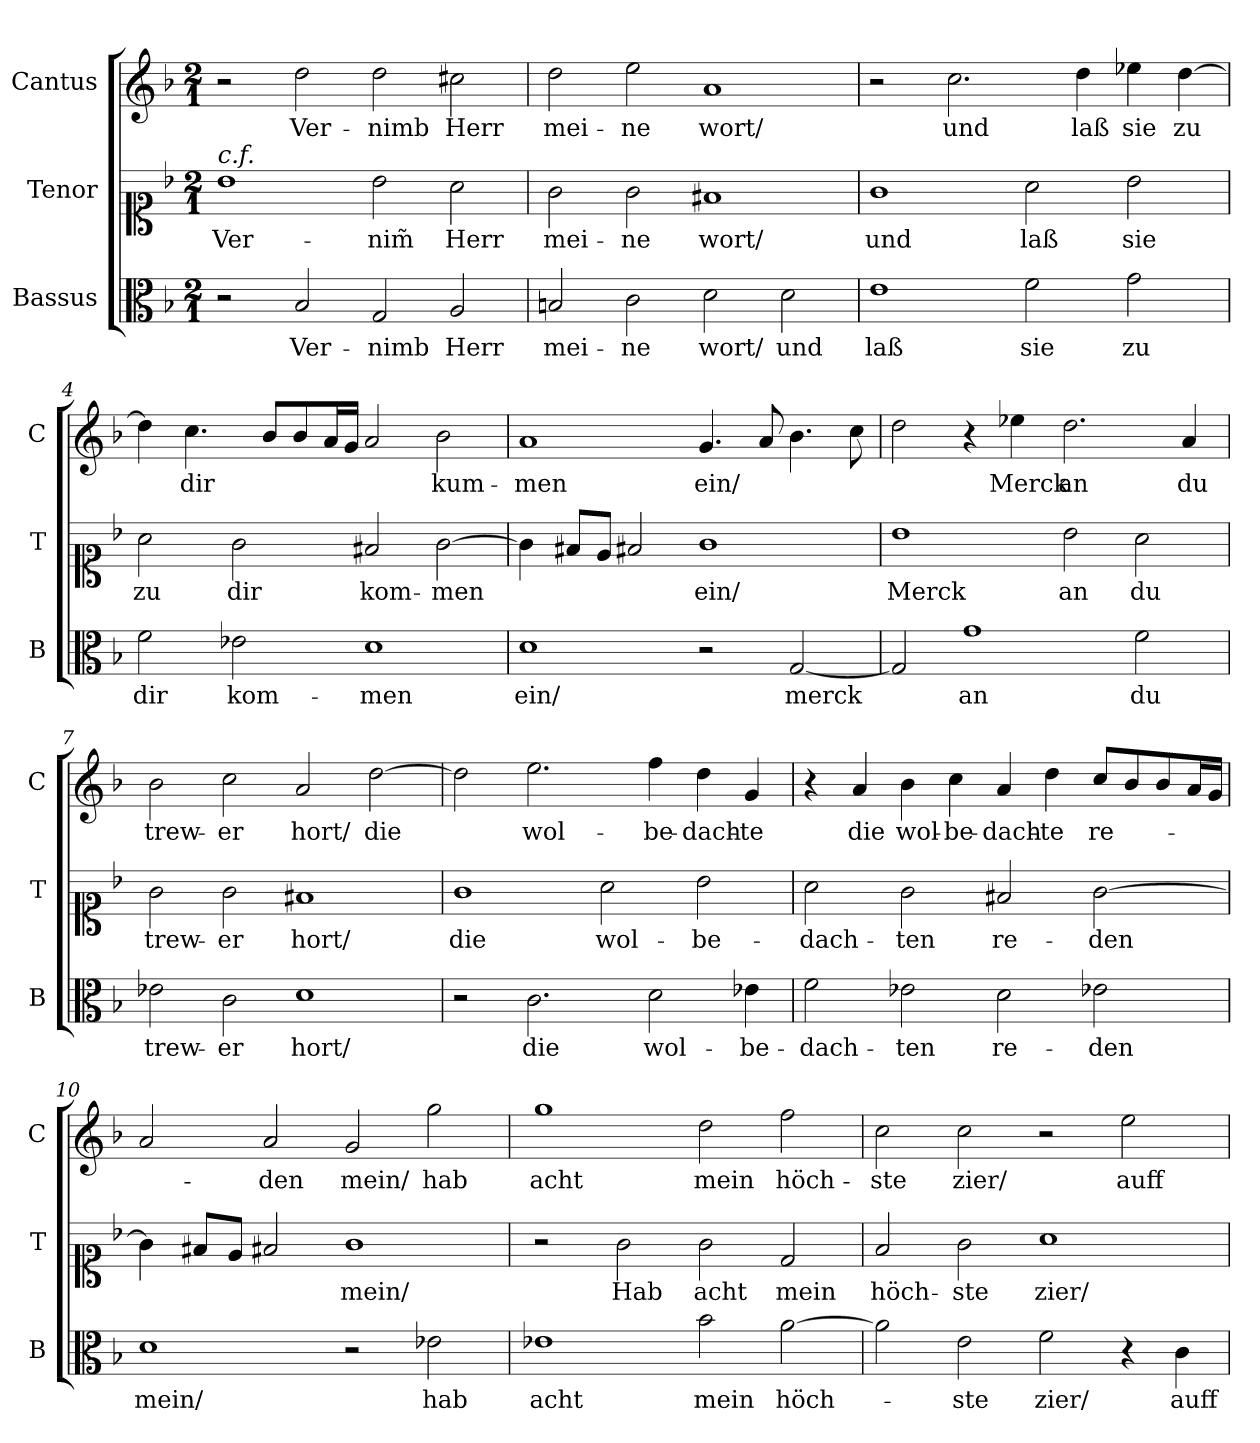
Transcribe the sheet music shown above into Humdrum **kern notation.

**kern	**text	**kern	**text	**kern	**text
*part3	*part3	*part2	*part2	*part1	*part1
*staff3	*staff3	*staff2	*staff2	*staff1	*staff1
*I"Bassus	*	*I"Tenor	*	*I"Cantus	*
*I'B	*	*I'T	*	*I'C	*
*clefC3	*	*clefC1	*	*clefG2	*
*k[b-]	*	*k[b-]	*	*k[b-]	*
*G:dor	*	*G:dor	*	*G:dor	*
*M2/1	*	*M2/1	*	*M2/1	*
*MM180	*	*MM180	*	*MM180	*
=1	=1	=1	=1	=1	=1
!	!	!LO:TX:a:i:t=c.f.	!	!	!
2r	.	1b-	Ver-	2r	.
2B-	Ver-	.	.	2dd	Ver-
2G	-nimb	2b-	-nim̃	2dd	-nimb
2A	Herr	2a	Herr	2cc#X	Herr
=2	=2	=2	=2	=2	=2
2Bn	mei-	2g	mei-	2dd	mei-
2c	-ne	2g	-ne	2ee	-ne
2d	wort/	1f#X	wort/	1a	wort/
2d	und	.	.	.	.
=3	=3	=3	=3	=3	=3
1e	laß	1g	und	2r	.
.	.	.	.	2.cc	und
2f	sie	2a	laß	.	.
.	.	.	.	4dd	laß
2g	zu	2b-	sie	4ee-X	sie
.	.	.	.	[4dd	zu
=4	=4	=4	=4	=4	=4
2f	dir	2a	zu	4dd]	.
.	.	.	.	4.cc	dir
2e-X	kom-	2g	dir	.	.
.	.	.	.	8b-/L	.
.	.	.	.	8b-/	.
.	.	.	.	16a/L	.
.	.	.	.	16g/JJ	.
1d	-men	2f#X	kom-	2a	.
.	.	[2g	-men	2b-	kum-
=5	=5	=5	=5	=5	=5
1d	ein/	4g]	.	1a	-men
.	.	8f#X/L	.	.	.
.	.	8e/J	.	.	.
.	.	2f#X	.	.	.
2r	.	1g	ein/	4.g	ein/
.	.	.	.	8a	.
[2G	merck	.	.	4.b-	.
.	.	.	.	8cc	.
=6	=6	=6	=6	=6	=6
2G]	.	1b-	Merck	2dd	.
1g	an	.	.	4r	.
.	.	.	.	4ee-X	Merck
.	.	2b-	an	2.dd	an
2f	du	2a	du	.	.
.	.	.	.	4a	du
=7	=7	=7	=7	=7	=7
2e-X	trew-	2g	trew-	2b-	trew-
2c	-er	2g	-er	2cc	-er
1d	hort/	1f#X	hort/	2a	hort/
.	.	.	.	[2dd	die
=8	=8	=8	=8	=8	=8
2r	.	1g	die	2dd]	.
2.c	die	.	.	2.ee	wol-
.	.	2a	wol-	.	.
2d	wol-	.	.	4ff	-be-
.	.	2b-	-be-	4dd	-dach-
4e-X	-be-	.	.	4g	-te
=9	=9	=9	=9	=9	=9
2f	-dach-	2a	-dach-	4r	.
.	.	.	.	4a	die
2e-X	-ten	2g	-ten	4b-	wol-
.	.	.	.	4cc	-be-
2d	re-	2f#X	re-	4a	-dach-
.	.	.	.	4dd	-te
2e-X	-den	[2g	-den	8cc/L	re-
.	.	.	.	8b-/	.
.	.	.	.	8b-/	.
.	.	.	.	16a/L	.
.	.	.	.	16g/JJ	.
=10	=10	=10	=10	=10	=10
1d	mein/	4g]	.	2a	.
.	.	8f#X/L	.	.	.
.	.	8e/J	.	.	.
.	.	2f#X	.	2a	-den
2r	.	1g	mein/	2g	mein/
2e-X	hab	.	.	2gg	hab
=11	=11	=11	=11	=11	=11
1e-X	acht	2r	.	1gg	acht
.	.	2g	Hab	.	.
2b-	mein	2g	acht	2dd	mein
[2a	höch-	2d	mein	2ff	höch-
=12	=12	=12	=12	=12	=12
2a]	.	2f	höch-	2cc	-ste
2e	-ste	2g	-ste	2cc	zier/
2f	zier/	1a	zier/	2r	.
4r	.	.	.	2ee	auff
4c	auff	.	.	.	.
=	=	=	=	=	=
*-	*-	*-	*-	*-	*-
